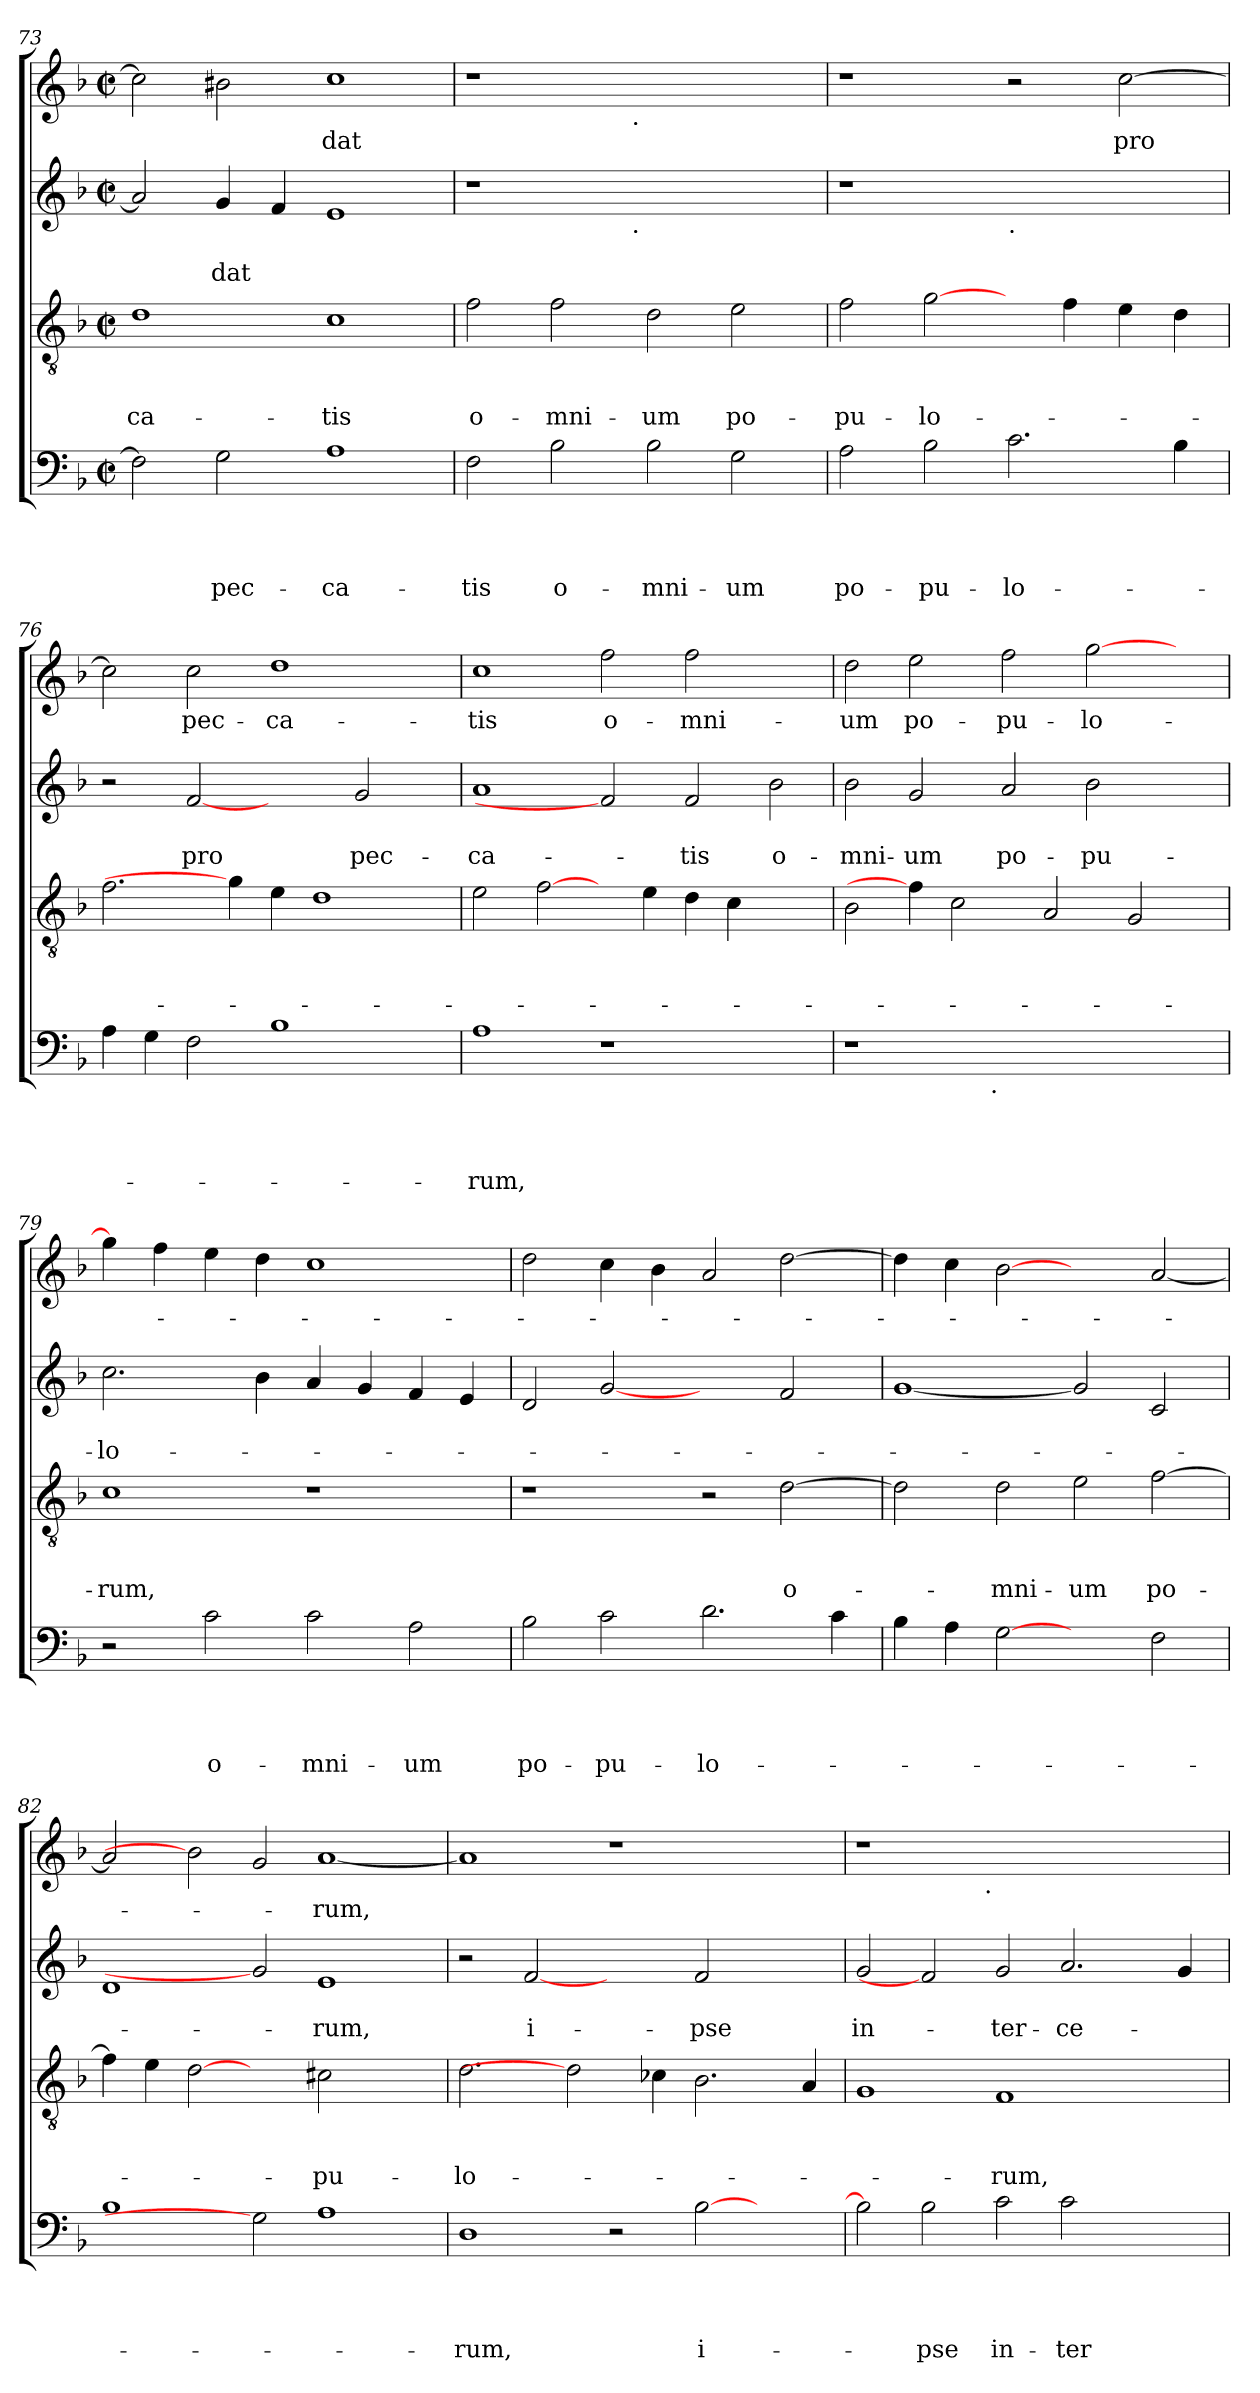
**kern	**text	**text	**text	**text	**kern	**text	**text	**text	**kern	**text	**text	**kern	**text
*part4	*part4	*part4	*part4	*part4	*part3	*part3	*part3	*part3	*part2	*part2	*part2	*part1	*part1
*staff4	*staff4	*staff4	*staff4	*staff4	*staff3	*staff3	*staff3	*staff3	*staff2	*staff2	*staff2	*staff1	*staff1
*clefF4	*	*	*	*	*clefGv2	*	*	*	*clefG2	*	*	*clefG2	*
*k[b-]	*	*	*	*	*k[b-]	*	*	*	*k[b-]	*	*	*k[b-]	*
*F:	*	*	*	*	*F:	*	*	*	*F:	*	*	*F:	*
*M2/2	*	*	*	*	*M2/2	*	*	*	*M2/2	*	*	*M2/2	*
*met(c|)	*	*	*	*	*met(c|)	*	*	*	*met(c|)	*	*	*met(c|)	*
=73	=73	=73	=73	=73	=73	=73	=73	=73	=73	=73	=73	=73	=73
!	!	!	!	!	!	!	!	!LO:LY:b	!	!	!	!	!
2F\]	.	.	.	.	1d	.	.	-ca-	2a/]	.	.	2cc\]	.
!	!	!	!	!LO:LY:b	!	!	!	!	!	!	!LO:LY:b	!	!
2G\	.	.	.	pec-	.	.	.	.	4g/	.	-dat	2b#\	.
.	.	.	.	.	.	.	.	.	4f/	.	.	.	.
!	!	!	!	!LO:LY:b	!	!	!	!LO:LY:b	!	!	!	!	!LO:LY:b
1A	.	.	.	-ca-	1c	.	.	-tis	1e	.	.	1cc	-dat
=74	=74	=74	=74	=74	=74	=74	=74	=74	=74	=74	=74	=74	=74
!	!	!	!	!LO:LY:b	!	!	!	!LO:LY:b	!	!	!	!	!
*	*	*	*	*	*	*	*	*	*^	*	*	*^	*
2F\	.	.	.	-tis	2f\	.	.	o-	1r	2ryy	.	.	1r	2ryy	.
!	!	!	!	!LO:LY:b	!	!	!	!LO:LY:b	!	!	!	!	!	!	!
2B-\	.	.	.	o-	2f\	.	.	-mni-	.	4...ryy	.	.	.	4...ryy	.
!	!	!	!	!	!	!	!	!	!	!	!	!	!	!LO:TX:b:t=.	!
!	!	!	!	!	!	!	!	!	!	!LO:TX:b:t=.	!	!	!	!	!
.	.	.	.	.	.	.	.	.	.	1ryy	.	.	.	1ryy	.
!	!	!	!	!LO:LY:b	!	!	!	!LO:LY:b:rj	!	!	!	!	!	!	!
2B-\	.	.	.	-mni-	2d\	.	.	-um	1ryy	.	.	.	1ryy	.	.
!	!	!	!	!LO:LY:b:rj	!	!	!	!LO:LY:b	!	!	!	!	!	!	!
2G\	.	.	.	-um	2e\	.	.	po-	.	.	.	.	.	.	.
.	.	.	.	.	.	.	.	.	.	32ryy	.	.	.	32ryy	.
!!LO:LB:g=z
=75	=75	=75	=75	=75	=75	=75	=75	=75	=75	=75	=75	=75	=75	=75	=75
!	!	!	!	!LO:LY:b	!	!	!	!LO:LY:b	!	!	!	!	!	!	!
*	*	*	*	*	*	*	*	*	*v	*v	*	*	*	*	*
*	*	*	*	*	*	*	*	*	*	*	*	*v	*v	*
2A\	.	.	.	po-	2f\	.	.	-pu-	1r	.	.	1r	.
!	!	!	!	!LO:LY:b	!	!	!	!LO:LY:b	!	!	!	!	!
2B-\	.	.	.	-pu-	[2g\	.	.	-lo-	.	.	.	.	.
!	!	!	!	!	!	!	!	!	!LO:TX:b:t=.	!	!	!	!
!	!	!	!	!LO:LY:b	!	!	!	!	!	!	!	!	!
2.c\	.	.	.	-lo-	4ryy	.	.	.	1ryy	.	.	2r	.
.	.	.	.	.	4f\	.	.	.	.	.	.	.	.
!	!	!	!	!	!	!	!	!	!	!	!	!	!LO:LY:b
.	.	.	.	.	4e\	.	.	.	.	.	.	[>2cc\	pro
4B-\	.	.	.	.	4d\	.	.	.	.	.	.	.	.
=76	=76	=76	=76	=76	=76	=76	=76	=76	=76	=76	=76	=76	=76
4A\	.	.	.	.	2.f\	.	.	.	2r	.	.	2cc\]	.
4G\	.	.	.	.	.	.	.	.	.	.	.	.	.
!	!	!	!	!	!	!	!	!	!	!	!LO:LY:b	!	!LO:LY:b
2F\	.	.	.	.	.	.	.	.	[2f	.	pro	2cc\	pec-
.	.	.	.	.	4g\]	.	.	.	.	.	.	.	.
!	!	!	!	!	!	!	!	!	!	!	!	!	!LO:LY:b
1B-	.	.	.	.	4e\	.	.	.	2ryy	.	.	1dd	-ca-
.	.	.	.	.	1d	.	.	.	.	.	.	.	.
!	!	!	!	!	!	!	!	!	!	!	!LO:LY:b	!	!
.	.	.	.	.	.	.	.	.	2g/	.	pec-	.	.
4ryy	.	.	.	.	.	.	.	.	4ryy	.	.	4ryy	.
=77	=77	=77	=77	=77	=77	=77	=77	=77	=77	=77	=77	=77	=77
!	!	!	!	!LO:LY:b	!	!	!	!	!	!	!LO:LY:b	!	!LO:LY:b
1A	.	.	.	-rum,	2e\	.	.	.	1a	.	-ca-	1cc	-tis
.	.	.	.	.	[2f\	.	.	.	.	.	.	.	.
!	!	!	!	!	!	!	!	!	!	!	!	!	!LO:LY:b
1r	.	.	.	.	4ryy	.	.	.	2f]	.	.	2ff\	o-
.	.	.	.	.	4e\	.	.	.	.	.	.	.	.
!	!	!	!	!	!	!	!	!	!	!	!LO:LY:b	!	!LO:LY:b:rj
.	.	.	.	.	4d\	.	.	.	2f/	.	-tis	2ff\	-mni-
.	.	.	.	.	4c\	.	.	.	.	.	.	.	.
!	!	!	!	!	!	!	!	!	!	!	!LO:LY:b	!	!
2ryy	.	.	.	.	2ryy	.	.	.	2b-\	.	o-	2ryy	.
=78	=78	=78	=78	=78	=78	=78	=78	=78	=78	=78	=78	=78	=78
!	!	!	!	!	!	!	!	!	!	!	!LO:LY:b	!	!LO:LY:b
*^	*	*	*	*	*	*	*	*	*	*	*	*	*
1r	2ryy	.	.	.	.	2B-\	.	.	.	2b-\	.	-mni-	2dd\	-um
!	!	!	!	!	!	!	!	!	!	!	!	!LO:LY:b:rj	!	!LO:LY:b
.	4...ryy	.	.	.	.	4f\]	.	.	.	2g/	.	-um	2ee\	po-
.	.	.	.	.	.	2c\	.	.	.	.	.	.	.	.
!	!LO:TX:b:t=.	!	!	!	!	!	!	!	!	!	!	!	!	!
.	1ryy	.	.	.	.	.	.	.	.	.	.	.	.	.
!	!	!	!	!	!	!	!	!	!	!	!	!LO:LY:b	!	!LO:LY:b
1ryy	.	.	.	.	.	.	.	.	.	2a/	.	po-	2ff\	-pu-
.	.	.	.	.	.	2A/	.	.	.	.	.	.	.	.
!	!	!	!	!	!	!	!	!	!	!	!	!LO:LY:b:rj	!	!LO:LY:b
.	.	.	.	.	.	.	.	.	.	2b-\	.	-pu-	[>2gg\	-lo-
.	.	.	.	.	.	2G/	.	.	.	.	.	.	.	.
.	4ryy	.	.	.	.	.	.	.	.	.	.	.	.	.
4ryy	.	.	.	.	.	.	.	.	.	4ryy	.	.	4ryy	.
.	32ryy	.	.	.	.	.	.	.	.	.	.	.	.	.
=79	=79	=79	=79	=79	=79	=79	=79	=79	=79	=79	=79	=79	=79	=79
!	!	!	!	!	!	!	!	!	!LO:LY:b	!	!	!LO:LY:b	!	!
*v	*v	*	*	*	*	*	*	*	*	*	*	*	*	*
2r	.	.	.	.	1c	.	.	-rum,	2.cc\	.	-lo-	4gg\]	.
.	.	.	.	.	.	.	.	.	.	.	.	4ff\	.
!	!	!	!	!LO:LY:b	!	!	!	!	!	!	!	!	!
2c\	.	.	.	o-	.	.	.	.	.	.	.	4ee\	.
.	.	.	.	.	.	.	.	.	4b-\	.	.	4dd\	.
!	!	!	!	!LO:LY:b	!	!	!	!	!	!	!	!	!
2c\	.	.	.	-mni-	1r	.	.	.	4a/	.	.	1cc	.
.	.	.	.	.	.	.	.	.	4g/	.	.	.	.
!	!	!	!	!LO:LY:b	!	!	!	!	!	!	!	!	!
2A\	.	.	.	-um	.	.	.	.	4f/	.	.	.	.
.	.	.	.	.	.	.	.	.	4e/	.	.	.	.
=80	=80	=80	=80	=80	=80	=80	=80	=80	=80	=80	=80	=80	=80
!	!	!	!	!LO:LY:b	!	!	!	!	!	!	!	!	!
2B-\	.	.	.	po-	1r	.	.	.	2d/	.	.	2dd\	.
!	!	!	!	!LO:LY:b:rj	!	!	!	!	!	!	!	!	!
2c\	.	.	.	-pu-	.	.	.	.	[2g	.	.	4cc\	.
.	.	.	.	.	.	.	.	.	.	.	.	4b-\	.
!	!	!	!	!LO:LY:b	!	!	!	!	!	!	!	!	!
2.d\	.	.	.	-lo-	2r	.	.	.	2ryy	.	.	2a/	.
!	!	!	!	!	!	!	!	!LO:LY:b	!	!	!	!	!
.	.	.	.	.	[>2d\	.	.	o-	2f/	.	.	[>2dd\	.
4c\	.	.	.	.	.	.	.	.	.	.	.	.	.
!!LO:PB:g=z
=81	=81	=81	=81	=81	=81	=81	=81	=81	=81	=81	=81	=81	=81
4B-\	.	.	.	.	2d\]	.	.	.	[1g	.	.	4dd\]	.
4A\	.	.	.	.	.	.	.	.	.	.	.	4cc\	.
!	!	!	!	!	!	!	!	!LO:LY:b	!	!	!	!	!
[2G	.	.	.	.	2d\	.	.	-mni-	.	.	.	[2b-	.
!	!	!	!	!	!	!	!	!LO:LY:b:rj	!	!	!	!	!
2ryy	.	.	.	.	2e\	.	.	-um	2g]	.	.	2ryy	.
!	!	!	!	!	!	!	!	!LO:LY:b	!	!	!	!	!
2F\	.	.	.	.	[>2f\	.	.	po-	2c/	.	.	[<2a/	.
=82	=82	=82	=82	=82	=82	=82	=82	=82	=82	=82	=82	=82	=82
1B-	.	.	.	.	4f\]	.	.	.	1d	.	.	2a/]	.
.	.	.	.	.	4e\	.	.	.	.	.	.	.	.
.	.	.	.	.	[2d	.	.	.	.	.	.	2b-]	.
2G]	.	.	.	.	2ryy	.	.	.	2g]	.	.	2g/	.
!	!	!	!	!	!	!	!	!LO:LY:b	!	!	!LO:LY:b	!	!LO:LY:b
1A	.	.	.	.	2c#\	.	.	-pu-	1e	.	-rum,	[<1a	-rum,
.	.	.	.	.	2ryy	.	.	.	.	.	.	.	.
=83	=83	=83	=83	=83	=83	=83	=83	=83	=83	=83	=83	=83	=83
!	!	!	!	!LO:LY:b	!	!	!	!LO:LY:b	!	!	!	!	!
1D	.	.	.	-rum,	2.d\	.	.	-lo-	2r	.	.	1a]	.
!	!	!	!	!	!	!	!	!	!	!	!LO:LY:b:rj	!	!
.	.	.	.	.	.	.	.	.	[2f	.	i-	.	.
.	.	.	.	.	2d]	.	.	.	.	.	.	.	.
2r	.	.	.	.	.	.	.	.	2ryy	.	.	1r	.
.	.	.	.	.	4c-\	.	.	.	.	.	.	.	.
!	!	!	!	!LO:LY:b	!	!	!	!	!	!	!LO:LY:b	!	!
[>2B-\	.	.	.	i-	2.B-\	.	.	.	2f/	.	-pse	.	.
2ryy	.	.	.	.	.	.	.	.	2ryy	.	.	2ryy	.
.	.	.	.	.	4A/	.	.	.	.	.	.	.	.
=84	=84	=84	=84	=84	=84	=84	=84	=84	=84	=84	=84	=84	=84
!	!	!	!	!	!	!	!	!	!	!	!LO:LY:b	!	!
*	*	*	*	*	*	*	*	*	*	*	*	*^	*
2B-\]	.	.	.	.	1G	.	.	.	2g/	.	in-	1r	2ryy	.
!	!	!	!	!LO:LY:b	!	!	!	!	!	!	!	!	!	!
2B-\	.	.	.	-pse	.	.	.	.	2f]	.	.	.	4...ryy	.
!	!	!	!	!	!	!	!	!	!	!	!	!	!LO:TX:b:t=.	!
.	.	.	.	.	.	.	.	.	.	.	.	.	1ryy	.
!	!	!	!	!LO:LY:b	!	!	!	!LO:LY:b	!	!	!LO:LY:b	!	!	!
2c\	.	.	.	in-	1F	.	.	-rum,	2g/	.	-ter-	1.ryy	.	.
!	!	!	!	!LO:LY:b	!	!	!	!	!	!	!LO:LY:b	!	!	!
2c\	.	.	.	-ter-	.	.	.	.	2.a/	.	-ce-	.	.	.
.	.	.	.	.	.	.	.	.	.	.	.	.	2ryy	.
2ryy	.	.	.	.	2ryy	.	.	.	.	.	.	.	.	.
.	.	.	.	.	.	.	.	.	4g/	.	.	.	.	.
.	.	.	.	.	.	.	.	.	.	.	.	.	32ryy	.
*	*	*	*	*	*	*	*	*	*	*	*	*v	*v	*
=	=	=	=	=	=	=	=	=	=	=	=	=	=
*-	*-	*-	*-	*-	*-	*-	*-	*-	*-	*-	*-	*-	*-
